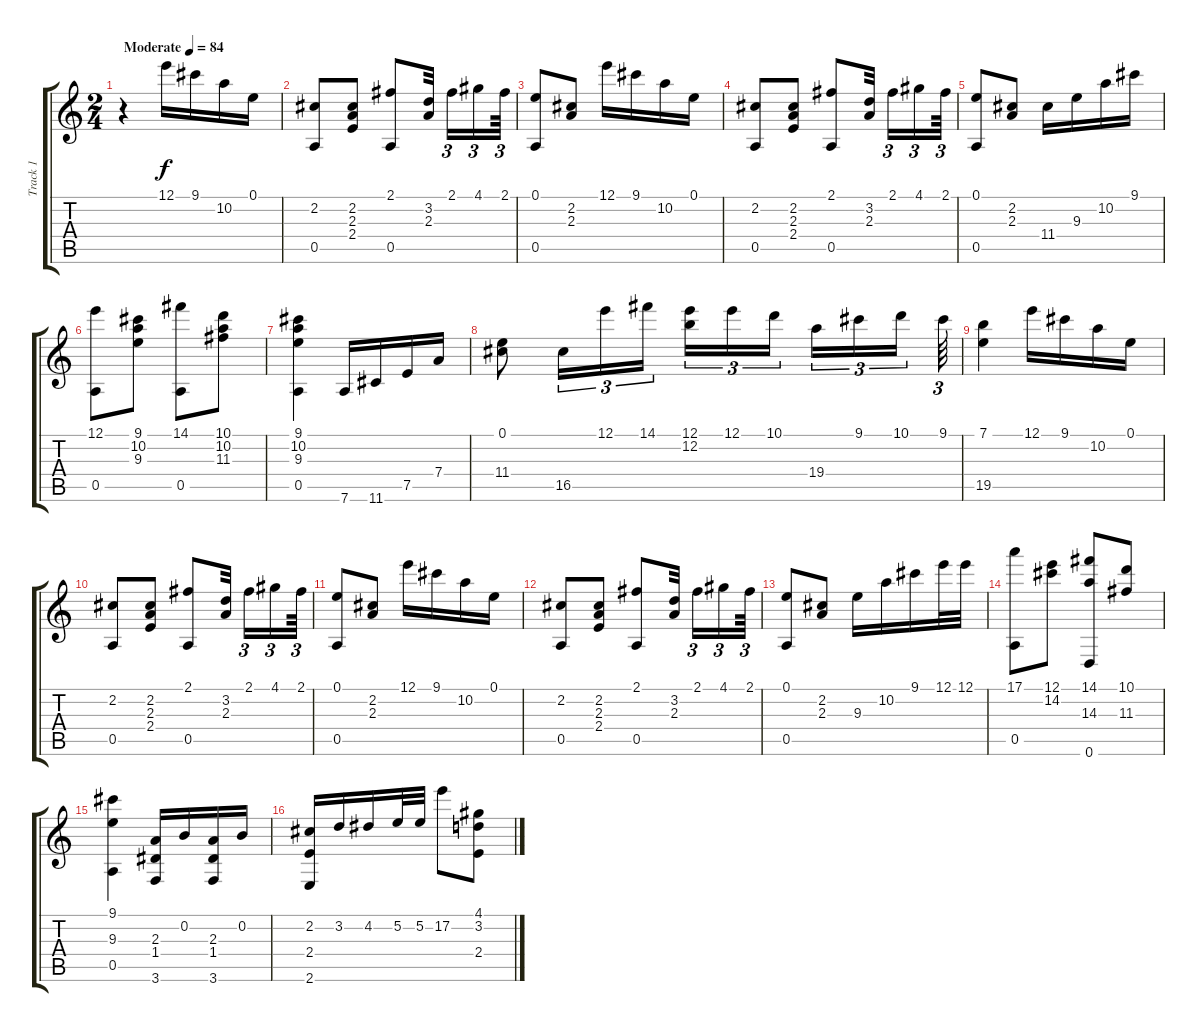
\track ("Track 1" "Track 1") {instrument acousticguitarnylon}
\staff {score tabs}
\tuning (E4 B3 G3 D3 A2 D2) {hide}
\ts (2 4)
\tempo (84 "Moderate")
\clef g2
\ks c
r.4{dy f instrument acousticguitarnylon} 12.1.16 9.1.16 10.2.16 0.1.16 |
(2.2 0.5).8 (2.2 2.3 2.4).8 (2.1 0.5).8 (3.2 2.3).32 2.1.16{tu (3 2)} 4.1.16{tu (3 2)} 2.1.64{tu (3 2)} |
(0.1 0.5).8 (2.2 2.3).8 12.1.16 9.1.16 10.2.16 0.1.16 |
(2.2 0.5).8 (2.2 2.3 2.4).8 (2.1 0.5).8 (3.2 2.3).32 2.1.16{tu (3 2)} 4.1.16{tu (3 2)} 2.1.64{tu (3 2)} |
(0.1 0.5).8 (2.2 2.3).8 11.4.16 9.3.16 10.2.16 9.1.16 |
(12.1 0.5).8 (9.1 10.2 9.3).8 (14.1 0.5).8 (10.1 10.2 11.3).8 |
(9.1 10.2 9.3 0.5).4 7.6.16 11.6.16 7.5.16 7.4.16 |
(0.1 11.4).8 16.5.16{tu (3 2)} 12.1.16{tu (3 2)} 14.1.16{tu (3 2)} (12.1 12.2).16{tu (3 2)} 12.1.16{tu (3 2)} 10.1.16{tu (3 2)} 19.4.16{tu (3 2)} 9.1.16{tu (3 2)} 10.1.16{tu (3 2)} 9.1.64{tu (3 2)} |
(7.1 19.5).4 12.1.16 9.1.16 10.2.16 0.1.16 |
(2.2 0.5).8 (2.2 2.3 2.4).8 (2.1 0.5).8 (3.2 2.3).32 2.1.16{tu (3 2)} 4.1.16{tu (3 2)} 2.1.64{tu (3 2)} |
(0.1 0.5).8 (2.2 2.3).8 12.1.16 9.1.16 10.2.16 0.1.16 |
(2.2 0.5).8 (2.2 2.3 2.4).8 (2.1 0.5).8 (3.2 2.3).32 2.1.16{tu (3 2)} 4.1.16{tu (3 2)} 2.1.64{tu (3 2)} |
(0.1 0.5).8 (2.2 2.3).8 9.3.16 10.2.16 9.1.16 12.1.32 12.1.32 |
(17.1 0.5).8 (12.1 14.2).8 (14.1 14.3 0.6).8 (10.1 11.3).8 |
(9.1 9.3 0.5).4 (2.3 1.4 3.6).16 0.2.16 (2.3 1.4 3.6).16 0.2.16 |
(2.2 2.4 2.6).16 3.2.16 4.2.16 5.2.32 5.2.32 17.2.8 (4.1 3.2 2.4).8
